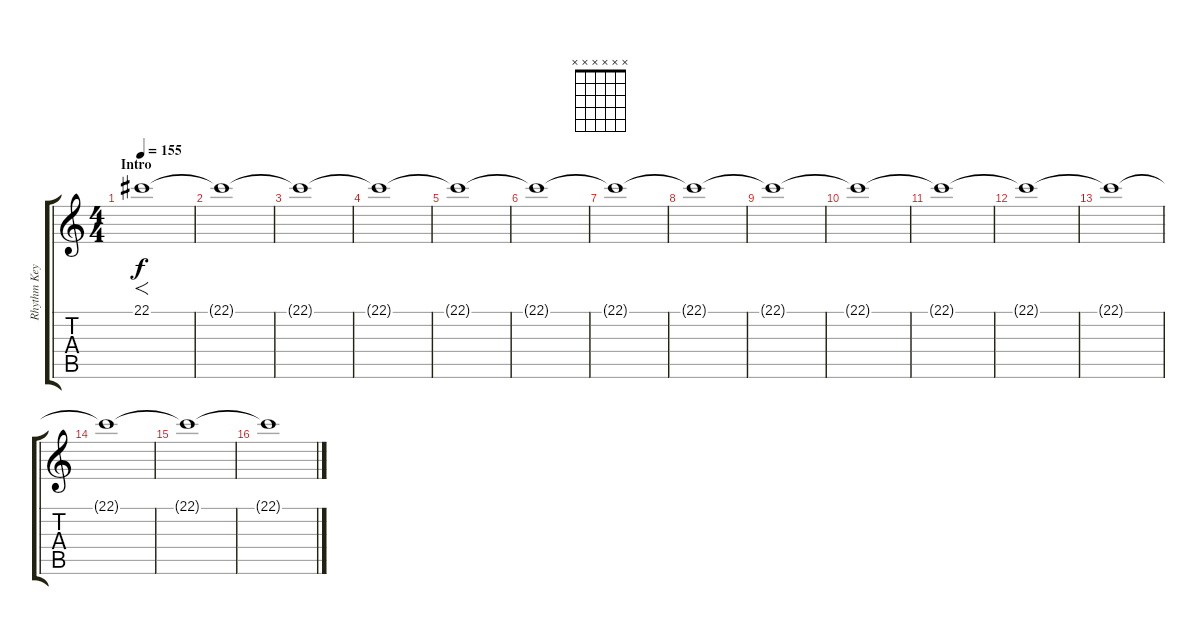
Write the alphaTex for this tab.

\track ("Rhythm Keyboard" "Rhythm Key") {instrument harpsichord}
\staff {score tabs}
\tuning (Eb4 Bb3 Gb3 Db3 Ab2 Eb2) {hide}
\chord ("" x x x x x x) {firstfret 0}
\ts (4 4)
\section ("" "Intro")
\tempo 155
\clef g2
\ks c
22.1.1{f ch "" dy f volume 7 instrument stringensemble2} |
22.1{t}.1 |
22.1{t}.1 |
22.1{t}.1 |
22.1{t}.1 |
22.1{t}.1 |
22.1{t}.1 |
22.1{t}.1 |
22.1{t}.1 |
22.1{t}.1 |
22.1{t}.1 |
22.1{t}.1 |
22.1{t}.1 |
22.1{t}.1 |
22.1{t}.1 |
22.1{t}.1
